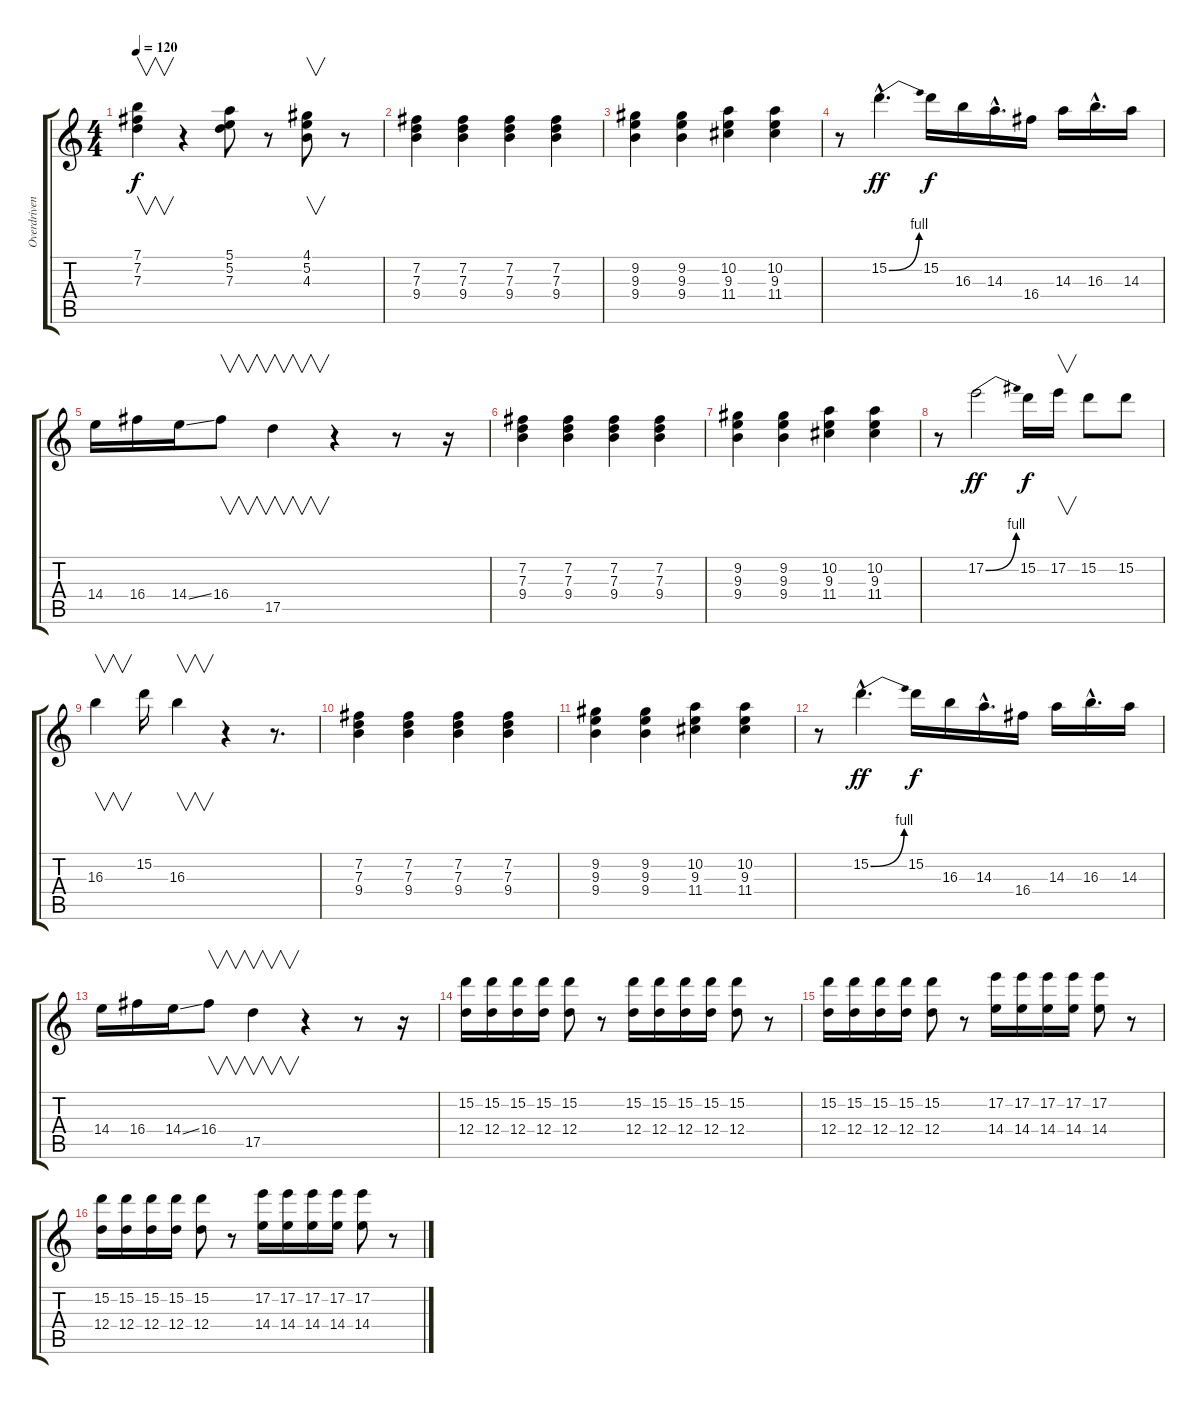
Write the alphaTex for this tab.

\track ("Overdriven Guitar" "Overdriven") {instrument overdrivenguitar}
\staff {score tabs}
\tuning (E4 B3 G3 D3 A2 E2) {hide}
\ts (4 4)
\tempo 120
\clef g2
\ks c
(7.1 7.2 7.3).4{v dy f} r.4 (5.1 5.2 7.3).8 r.8 (4.1 5.2 4.3).8{v} r.8 |
(7.2 7.3 9.4).4 (7.2 7.3 9.4).4 (7.2 7.3 9.4).4 (7.2 7.3 9.4).4 |
(9.2 9.3 9.4).4 (9.2 9.3 9.4).4 (10.2 9.3 11.4).4 (10.2 9.3 11.4).4 |
r.8 15.2{be (bend 0 0 60 4) hac}.4{d dy ff} 15.2.16{dy f} 16.3.16 14.3{hac}.16{d} 16.4.16 14.3.16 16.3{hac}.16{d} 14.3.16 |
14.4.16 16.4.16 14.4{ss}.16 16.4.8{v} 17.5.4{v} r.4 r.8 r.16 |
(7.2 7.3 9.4).4 (7.2 7.3 9.4).4 (7.2 7.3 9.4).4 (7.2 7.3 9.4).4 |
(9.2 9.3 9.4).4 (9.2 9.3 9.4).4 (10.2 9.3 11.4).4 (10.2 9.3 11.4).4 |
r.8 17.2{be (bend 0 0 60 4)}.2{dy ff} 15.2.16{dy f} 17.2.16{v} 15.2.8 15.2.8 |
16.3.4{v} 15.2.16 16.3.4{v} r.4 r.8{d} |
(7.2 7.3 9.4).4 (7.2 7.3 9.4).4 (7.2 7.3 9.4).4 (7.2 7.3 9.4).4 |
(9.2 9.3 9.4).4 (9.2 9.3 9.4).4 (10.2 9.3 11.4).4 (10.2 9.3 11.4).4 |
r.8 15.2{be (bend 0 0 60 4) hac}.4{d dy ff} 15.2.16{dy f} 16.3.16 14.3{hac}.16{d} 16.4.16 14.3.16 16.3{hac}.16{d} 14.3.16 |
14.4.16 16.4.16 14.4{ss}.16 16.4.8{v} 17.5.4{v} r.4 r.8 r.16 |
(15.2 12.4).16 (15.2 12.4).16 (15.2 12.4).16 (15.2 12.4).16 (15.2 12.4).8 r.8 (15.2 12.4).16 (15.2 12.4).16 (15.2 12.4).16 (15.2 12.4).16 (15.2 12.4).8 r.8 |
(15.2 12.4).16 (15.2 12.4).16 (15.2 12.4).16 (15.2 12.4).16 (15.2 12.4).8 r.8 (17.2 14.4).16 (17.2 14.4).16 (17.2 14.4).16 (17.2 14.4).16 (17.2 14.4).8 r.8 |
(15.2 12.4).16 (15.2 12.4).16 (15.2 12.4).16 (15.2 12.4).16 (15.2 12.4).8 r.8 (17.2 14.4).16 (17.2 14.4).16 (17.2 14.4).16 (17.2 14.4).16 (17.2 14.4).8 r.8
